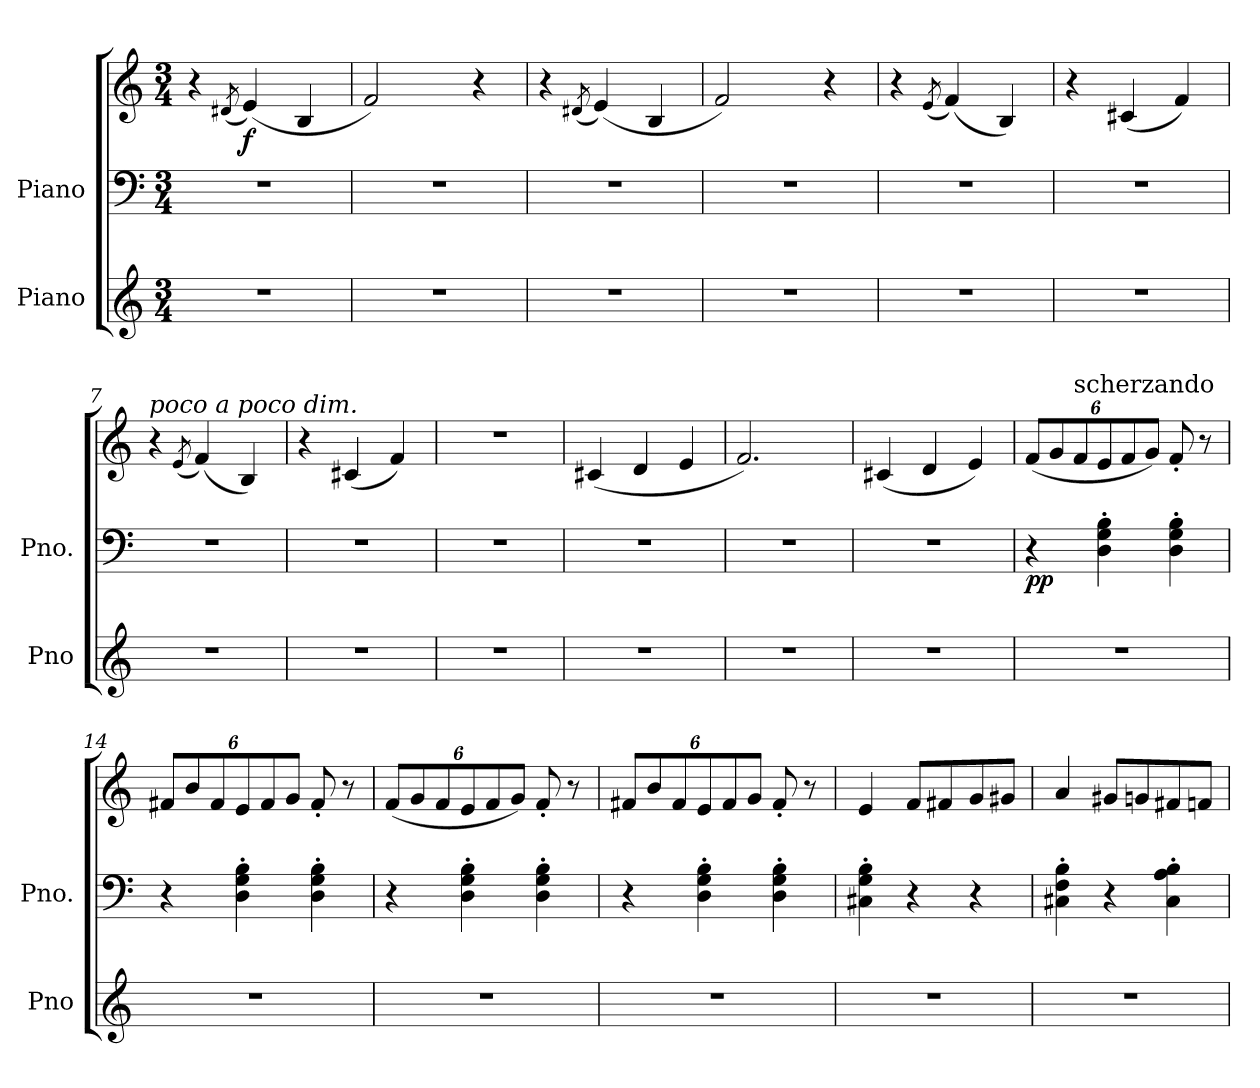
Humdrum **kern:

**kern	**kern	**kern	**dynam
*part2	*part1	*part1	*part1
*staff3	*staff2	*staff1	*staff1/2
*I"Piano	*I"Piano	*	*
*I'Pno	*I'Pno.	*	*
*clefG2	*clefF4	*clefG2	*
*k[]	*k[]	*k[]	*
*M3/4	*M3/4	*M3/4	*
*MM160	*MM160	*MM160	*
=1	=1	=1	=1
*	*^	*	*
2.r	2.r	4FF/yy	4r	.
.	.	.	(8qd#X/	.
!	!	!	!	!LO:DY:b
.	.	2ryy	(4e/)	f
.	.	.	4B/	.
=2	=2	=2	=2	=2
2.r	2.r	4FF/yy	2f/)	.
.	.	2ryy	.	.
.	.	.	4r	.
=3	=3	=3	=3	=3
2.r	2.r	4FF/yy	4r	.
.	.	.	(8qd#X/	.
.	.	2ryy	(4e/)	.
.	.	.	4B/	.
=4	=4	=4	=4	=4
2.r	2.r	4FF/yy	2f/)	.
.	.	2ryy	.	.
.	.	.	4r	.
=5	=5	=5	=5	=5
2.r	2.r	4FF/yy	4r	.
.	.	.	(8qe/	.
.	.	2ryy	(4f/)	.
.	.	.	4B/)	.
=6	=6	=6	=6	=6
2.r	2.r	4FF/yy	4r	.
.	.	2ryy	(4c#X/	.
.	.	.	4f/)	.
=7	=7	=7	=7	=7
!	!	!	!LO:TX:a:i:t=poco a poco dim.	!
2.r	2.r	4FF/yy	4r	.
.	.	.	(8qe/	.
.	.	2ryy	(4f/)	.
.	.	.	4B/)	.
=8	=8	=8	=8	=8
2.r	2.r	4FF/yy	4r	.
.	.	2ryy	(4c#X/	.
.	.	.	4f/)	.
=9	=9	=9	=9	=9
2.r	2.r	4FF/yy	2.r	.
.	.	2ryy	.	.
!!LO:LB:g=z
=10	=10	=10	=10	=10
2.r	2.r	4FF/yy	(4c#X/	.
.	.	2ryy	4d/	.
.	.	.	4e/	.
=11	=11	=11	=11	=11
2.r	2.r	4FF/yy	2.f/)	.
.	.	2ryy	.	.
=12	=12	=12	=12	=12
2.r	2.r	4FF/yy	(4c#X/	.
.	.	2ryy	4d/	.
.	.	.	4e/)	.
*	*v	*v	*	*
=13	=13	=13	=13
*	*	*Xbrackettup	*
*	*	*MM200	*
!	!	!	!LO:DY:b=2
!	!	!	!LO:DY:n=1:b
2.r	4r	(12f/L	p p
.	.	12g/	.
!	!	!LO:TX:a:t=scherzando	!
.	.	12f/	.
.	4D\' 4G\' 4B\'	12e/	.
.	.	12f/	.
.	.	12g/J)	.
.	4D\' 4G\' 4B\'	8f'/	.
.	.	8r	.
=14	=14	=14	=14
2.r	4r	12f#X/L	.
.	.	12b/	.
.	.	12f#/	.
.	4D\' 4G\' 4B\'	12e/	.
.	.	12f#/	.
.	.	12g/J	.
.	4D\' 4G\' 4B\'	8f#'/	.
.	.	8r	.
=15	=15	=15	=15
2.r	4r	(12f/L	.
.	.	12g/	.
.	.	12f/	.
.	4D\' 4G\' 4B\'	12e/	.
.	.	12f/	.
.	.	12g/J)	.
.	4D\' 4G\' 4B\'	8f'/	.
.	.	8r	.
=16	=16	=16	=16
2.r	4r	12f#X/L	.
.	.	12b/	.
.	.	12f#/	.
.	4D\' 4G\' 4B\'	12e/	.
.	.	12f#/	.
.	.	12g/J	.
.	4D\' 4G\' 4B\'	8f#'/	.
.	.	8r	.
!!LO:LB:g=z
=17	=17	=17	=17
2.r	4C#X\' 4G\' 4B\'	4e/	.
.	4r	8f/L	.
.	.	8f#X/	.
.	4r	8g/	.
.	.	8g#X/J	.
=18	=18	=18	=18
2.r	4C#X\' 4F\' 4B\'	4a/	.
.	4r	8g#X/L	.
.	.	8gn/	.
.	4C#\' 4A\' 4B\'	8f#X/	.
.	.	8fn/J	.
=	=	=	=
*-	*-	*-	*-
